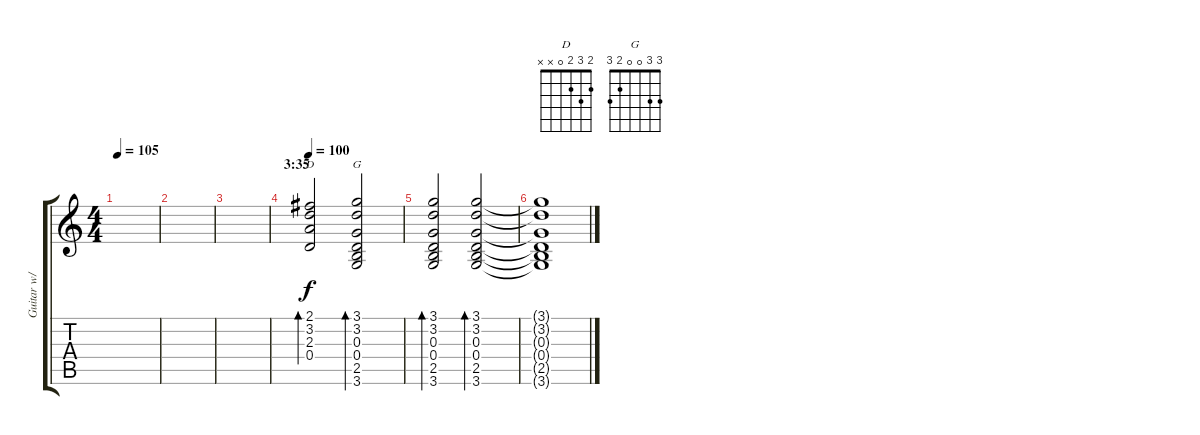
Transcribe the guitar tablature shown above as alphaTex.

\track ("Guitar w/ effect" "Guitar w/ ") {instrument fretlessbass}
\staff {score tabs}
\tuning (E4 B3 G3 D3 A2 E2) {hide}
\chord ("D" 2 3 2 0 x x)
\chord ("G" 3 3 0 0 2 3)
\ts (4 4)
\tempo 105
\clef g2
\ks c
|
|
|
\section ("" "3:35")
\tempo 100
(2.1 3.2 2.3 0.4).2{bd 120 ch "D"} (3.1 3.2 0.3 0.4 2.5 3.6).2{bd 120 ch "G"} |
(3.1 3.2 0.3 0.4 2.5 3.6).2{bd 240} (3.1 3.2 0.3 0.4 2.5 3.6).2{bd 480} |
(3.1{t} 3.2{t} 0.3{t} 0.4{t} 2.5{t} 3.6{t}).1
